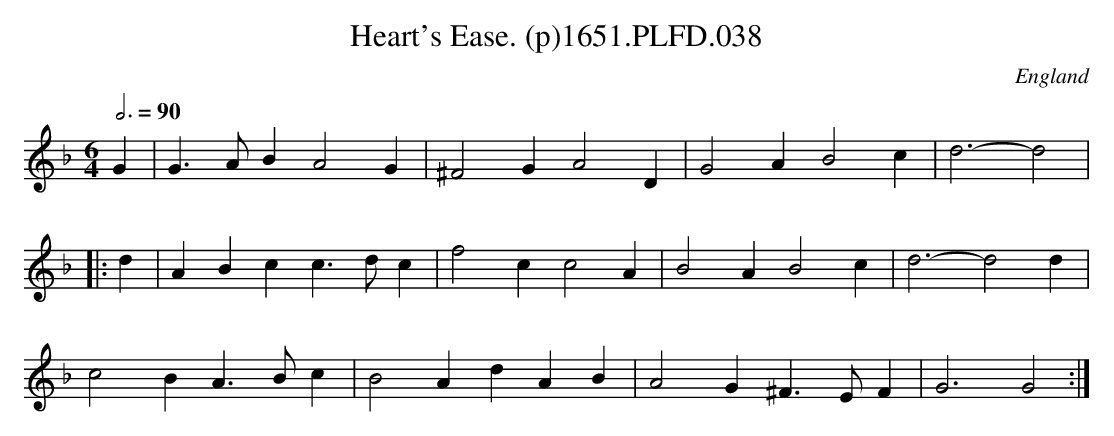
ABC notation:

X:1
T:Heart's Ease. (p)1651.PLFD.038
M:6/4
L:1/4
Q:3/4=90
O:England
K:F
G|G>AB A2 G|^F2 G A2 D|G2 A B2 c|d3-d2|
|:d|ABc c>dc|f2 c c2 A|B2 A B2 c|d3-d2 d|
c2 B A>Bc|B2 A dAB|A2 G ^F>EF|G3 G2:|
